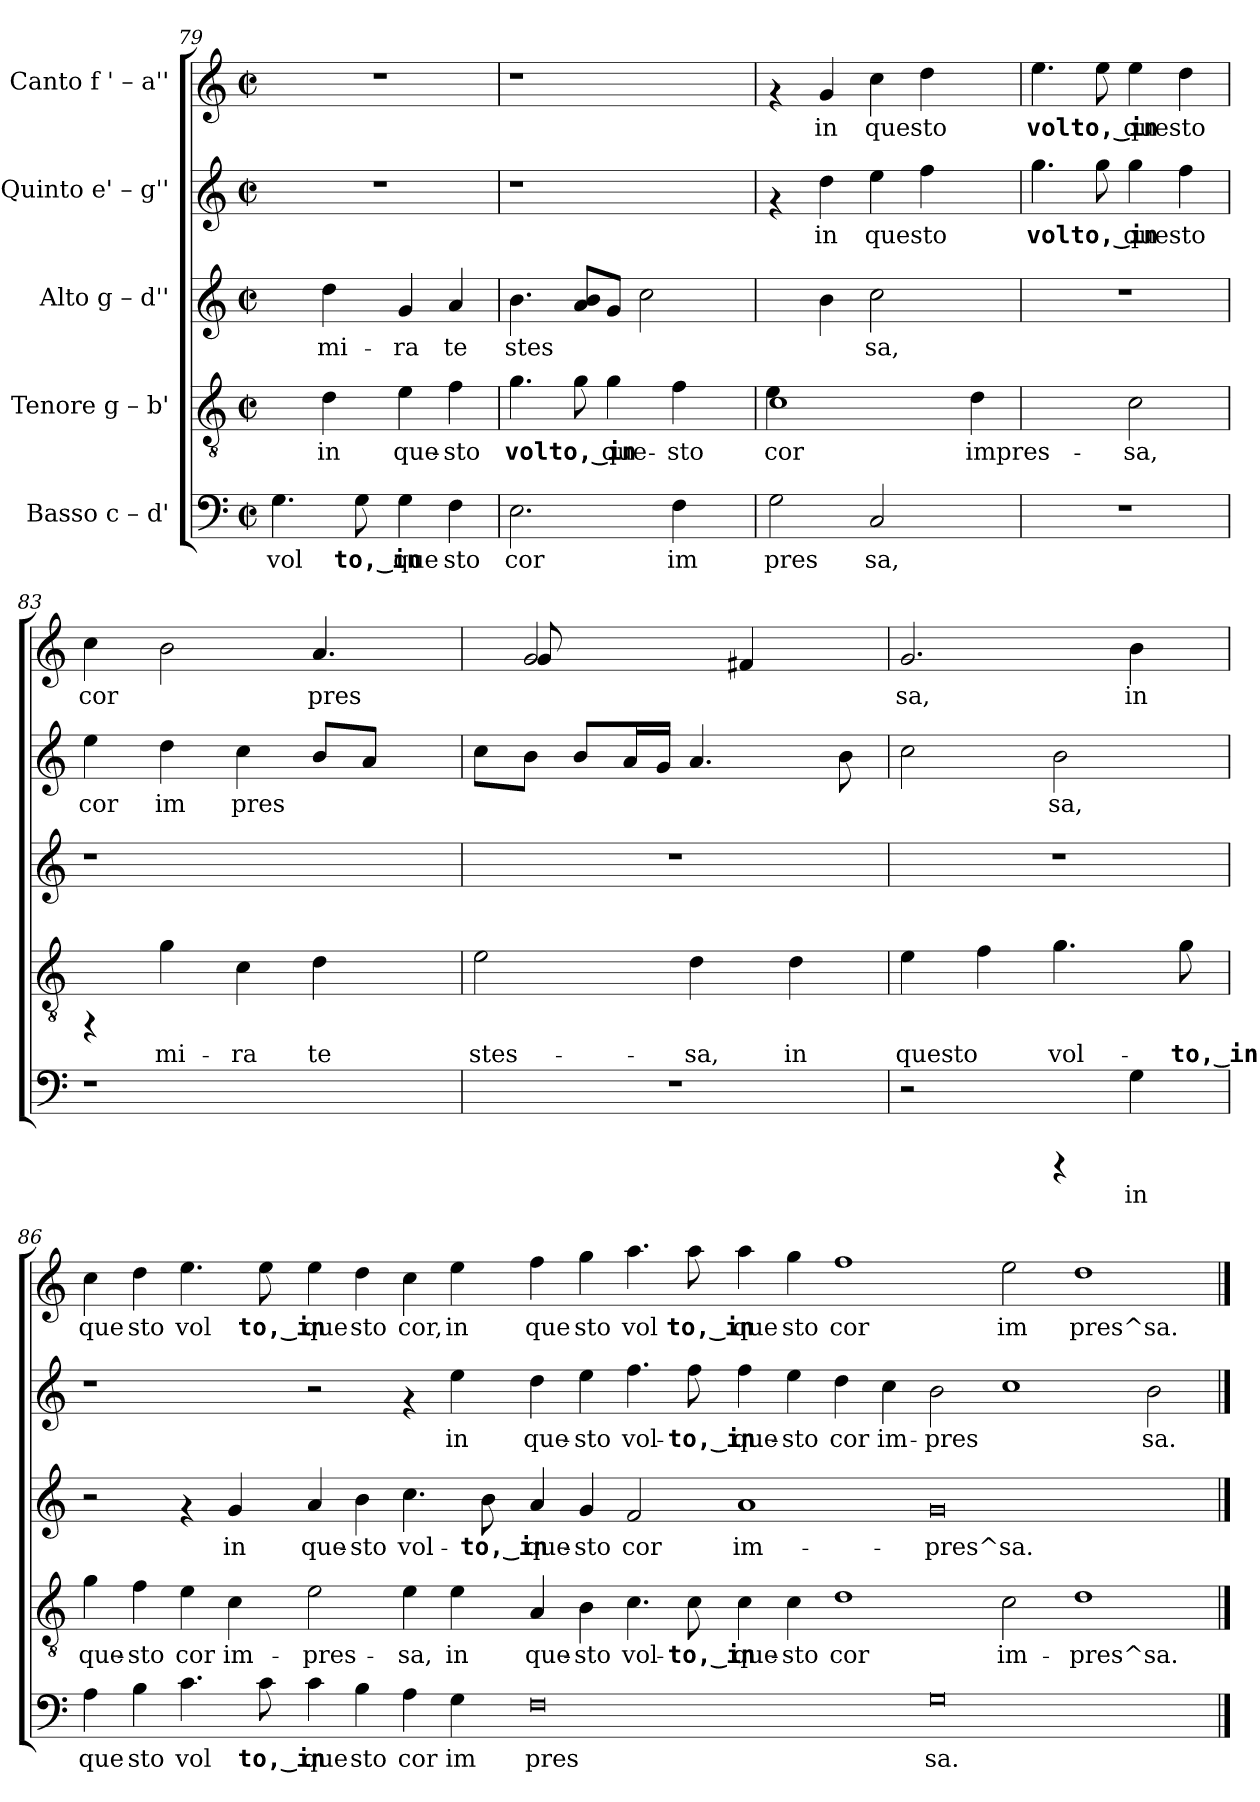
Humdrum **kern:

**kern	**text	**kern	**text	**kern	**text	**kern	**text	**kern	**text
*part5	*part5	*part4	*part4	*part3	*part3	*part2	*part2	*part1	*part1
*staff5	*staff5	*staff4	*staff4	*staff3	*staff3	*staff2	*staff2	*staff1	*staff1
*I"Basso  c – d'	*	*I"Tenore  g – b'	*	*I"Alto  g – d''	*	*I"Quinto  e' – g''	*	*I"Canto  f ' – a''	*
*clefF4	*	*clefGv2	*	*clefG2	*	*clefG2	*	*clefG2	*
*k[]	*	*k[]	*	*k[]	*	*k[]	*	*k[]	*
*C:	*	*C:	*	*C:	*	*C:	*	*C:	*
*M2/2	*	*M2/2	*	*M2/2	*	*M2/2	*	*M2/2	*
*met(c|)	*	*met(c|)	*	*met(c|)	*	*met(c|)	*	*met(c|)	*
=79	=79	=79	=79	=79	=79	=79	=79	=79	=79
!	!LO:LY:b:cj	!	!	!	!	!	!	!	!
4.G\	vol	4ryy	.	4ryy	.	1r	.	1r	.
!	!	!	!LO:LY:b:rj	!	!LO:LY:b:cj	!	!	!	!
.	.	4d\	in	4dd\	mi-	.	.	.	.
!	!LO:LY:b:cj	!	!	!	!	!	!	!	!
8G\	to,‿in	.	.	.	.	.	.	.	.
!	!LO:LY:b:cj	!	!LO:LY:b:rj	!	!LO:LY:b:cj	!	!	!	!
4G\	que	4e\	que-	4g/	-ra	.	.	.	.
!	!LO:LY:b:cj	!	!LO:LY:b:rj	!	!LO:LY:b:cj	!	!	!	!
4F\	sto	4f\	-sto	4a/	te	.	.	.	.
!!LO:LB:g=z
=80	=80	=80	=80	=80	=80	=80	=80	=80	=80
!	!LO:LY:b:cj	!	!LO:LY:b:rj	!	!LO:LY:b:cj	!	!	!	!
2.E\	cor	4.g\	volto,‿in	4.b\	stes	1r	.	1r	.
!	!	!	!LO:LY:b:rj	!	!LO:LY:b:cj	!	!	!	!
.	.	8g\	.	8a/ 8b/L	.	.	.	.	.
!	!	!	!LO:LY:b:rj	!	!LO:LY:b:cj	!	!	!	!
.	.	4g\	que-	8g/J	.	.	.	.	.
.	.	.	.	2cc\	.	.	.	.	.
!	!LO:LY:b:cj	!	!LO:LY:b:rj	!	!	!	!	!	!
4F\	im	4f\	-sto	.	.	.	.	.	.
8ryy	.	8ryy	.	.	.	8ryy	.	8ryy	.
=81	=81	=81	=81	=81	=81	=81	=81	=81	=81
!	!LO:LY:b:cj	!	!LO:LY:b:rj	!	!	!	!	!	!
*	*	*^	*	*	*	*	*	*	*
2G\	pres	1c	4e\	cor	4ryy	.	4rf	.	4rf	.
!	!	!	!	!	!	!LO:LY:b:cj	!	!LO:LY:b:rj	!	!LO:LY:b:rj
.	.	.	1ryy	.	4b\	.	4dd\	in	4g/	in
!	!LO:LY:b:cj	!	!	!	!	!LO:LY:b:cj	!	!LO:LY:b:rj	!	!LO:LY:b:rj
2C/	sa,	.	.	.	2cc\	sa,	4ee\	questo	4cc\	questo
!	!	!	!	!	!	!	!	!LO:LY:b:rj	!	!LO:LY:b:rj
.	.	.	.	.	.	.	4ff\	.	4dd\	.
!	!	!	!	!LO:LY:b:rj	!	!	!	!	!	!
4ryy	.	4d\	.	impres-	4ryy	.	4ryy	.	4ryy	.
*	*	*v	*v	*	*	*	*	*	*	*
=82	=82	=82	=82	=82	=82	=82	=82	=82	=82
!	!	!	!	!	!	!	!LO:LY:b:rj	!	!LO:LY:b:rj
1r	.	2ryy	.	1r	.	4.gg\	volto,‿in	4.ee\	volto,‿in
!	!	!	!	!	!	!	!LO:LY:b:rj	!	!LO:LY:b:rj
.	.	.	.	.	.	8gg\	.	8ee\	.
!	!	!	!LO:LY:b:rj	!	!	!	!LO:LY:b:rj	!	!LO:LY:b:rj
.	.	2c\	-sa,	.	.	4gg\	questo	4ee\	questo
!	!	!	!	!	!	!	!LO:LY:b:rj	!	!LO:LY:b:rj
.	.	.	.	.	.	4ff\	.	4dd\	.
=83	=83	=83	=83	=83	=83	=83	=83	=83	=83
!	!	!	!	!	!	!	!LO:LY:b:rj	!	!LO:LY:b:rj
1r	.	4rFF	.	1r	.	4ee\	cor	4cc\	cor
!	!	!	!LO:LY:b:rj	!	!	!	!LO:LY:b:rj	!	!
.	.	4g\	mi-	.	.	4dd\	im	2b\	.
!	!	!	!LO:LY:b:rj	!	!	!	!LO:LY:b:rj	!	!
.	.	4c\	-ra	.	.	4cc\	pres	.	.
!	!	!	!LO:LY:b:rj	!	!	!	!LO:LY:b:rj	!	!LO:LY:b:rj
.	.	4d\	te	.	.	8b/L	.	4.a/	pres-
!	!	!	!	!	!	!	!LO:LY:b:rj	!	!
.	.	.	.	.	.	8a/J	.	.	.
8ryy	.	8ryy	.	8ryy	.	8ryy	.	.	.
=84	=84	=84	=84	=84	=84	=84	=84	=84	=84
!	!	!	!LO:LY:b:rj	!	!	!	!LO:LY:b:rj	!	!
*	*	*	*	*	*	*	*	*^	*
1r	.	2e\	stes-	1r	.	8cc\L	.	8ryy	8ryy	.
!	!	!	!	!	!	!	!LO:LY:b:rj	!	!	!LO:LY:b:rj
.	.	.	.	.	.	8b\J	.	2g/	8g/	--
!	!	!	!	!	!	!	!LO:LY:b:rj	!	!	!
.	.	.	.	.	.	8b/L	.	.	8ryy	.
!	!	!	!	!	!	!	!LO:LY:b:rj	!	!	!
.	.	.	.	.	.	16a/	.	.	2ryy	.
!	!	!	!	!	!	!	!LO:LY:b:rj	!	!	!
.	.	.	.	.	.	16g/J	.	.	.	.
!	!	!	!LO:LY:b:rj	!	!	!	!LO:LY:b:rj	!	!	!
.	.	4d\	-sa,	.	.	4.a/	.	.	.	.
!	!	!	!	!	!	!	!	!	!	!LO:LY:b:rj
.	.	.	.	.	.	.	.	4f#X/	.	--
!	!	!	!LO:LY:b:rj	!	!	!	!	!	!	!
.	.	4d\	in	.	.	.	.	.	.	.
!	!	!	!	!	!	!	!LO:LY:b:rj	!	!	!
.	.	.	.	.	.	8b\	.	8ryy	8ryy	.
=85	=85	=85	=85	=85	=85	=85	=85	=85	=85	=85
!	!	!	!LO:LY:b:rj	!	!	!	!LO:LY:b:rj	!	!	!LO:LY:b:rj
*	*	*	*	*	*	*	*	*v	*v	*
2r	.	4e\	questo	1r	.	2cc\	.	2.g/	-sa,
!	!	!	!LO:LY:b:rj	!	!	!	!	!	!
.	.	4f\	.	.	.	.	.	.	.
!	!	!	!LO:LY:b:rj	!	!	!	!LO:LY:b:rj	!	!
4rCCC	.	4.g\	vol-	.	.	2b\	sa,	.	.
!	!LO:LY:b:cj	!	!	!	!	!	!	!	!LO:LY:b:rj
4G\	in	.	.	.	.	.	.	4b\	in
!	!	!	!LO:LY:b:rj	!	!	!	!	!	!
.	.	8g\	-to,‿in	.	.	.	.	.	.
!!LO:PB:g=z
=86	=86	=86	=86	=86	=86	=86	=86	=86	=86
!	!LO:LY:b:cj	!	!LO:LY:b:rj	!	!	!	!	!	!LO:LY:b:rj
4A\	que	4g\	que-	2r	.	1r	.	4cc\	que
!	!LO:LY:b:cj	!	!LO:LY:b:rj	!	!	!	!	!	!LO:LY:b:rj
4B\	sto	4f\	-sto	.	.	.	.	4dd\	sto
!	!LO:LY:b:cj	!	!LO:LY:b:rj	!	!	!	!	!	!LO:LY:b:rj
4.c\	vol	4e\	cor	4rf	.	.	.	4.ee\	vol
!	!	!	!LO:LY:b:rj	!	!LO:LY:b:cj	!	!	!	!
.	.	4c\	im-	4g/	in	.	.	.	.
!	!LO:LY:b:cj	!	!	!	!	!	!	!	!LO:LY:b:rj
8c\	to,‿in	.	.	.	.	.	.	8ee\	to,‿in
!	!LO:LY:b:cj	!	!LO:LY:b:rj	!	!LO:LY:b:cj	!	!	!	!LO:LY:b:rj
4c\	que	2e\	-pres-	4a/	que-	2r	.	4ee\	que
!	!LO:LY:b:cj	!	!	!	!LO:LY:b:cj	!	!	!	!LO:LY:b:rj
4B\	sto	.	.	4b\	-sto	.	.	4dd\	sto
!	!LO:LY:b:cj	!	!LO:LY:b:rj	!	!LO:LY:b:cj	!	!	!	!LO:LY:b:rj
4A\	cor	4e\	-sa,	4.cc\	vol-	4rf	.	4cc\	cor,
!	!LO:LY:b:cj	!	!LO:LY:b:rj	!	!	!	!LO:LY:b:rj	!	!LO:LY:b:rj
4G\	im	4e\	in	.	.	4ee\	in	4ee\	in
!	!	!	!	!	!LO:LY:b:cj	!	!	!	!
.	.	.	.	8b\	-to,‿in	.	.	.	.
!	!LO:LY:b:cj	!	!LO:LY:b:rj	!	!LO:LY:b:cj	!	!LO:LY:b:rj	!	!LO:LY:b:rj
0F	pres	4A/	que-	4a/	que-	4dd\	que-	4ff\	que
!	!	!	!LO:LY:b:rj	!	!LO:LY:b:cj	!	!LO:LY:b:rj	!	!LO:LY:b:rj
.	.	4B\	-sto	4g/	-sto	4ee\	-sto	4gg\	sto
!	!	!	!LO:LY:b:rj	!	!LO:LY:b:cj	!	!LO:LY:b:rj	!	!LO:LY:b:rj
.	.	4.c\	vol-	2f/	cor	4.ff\	vol-	4.aa\	vol
!	!	!	!LO:LY:b:rj	!	!	!	!LO:LY:b:rj	!	!LO:LY:b:rj
.	.	8c\	-to,‿in	.	.	8ff\	-to,‿in	8aa\	to,‿in
!	!	!	!LO:LY:b:rj	!	!LO:LY:b:cj	!	!LO:LY:b:rj	!	!LO:LY:b:rj
.	.	4c\	que-	1a	im-	4ff\	que-	4aa\	que
!	!	!	!LO:LY:b:rj	!	!	!	!LO:LY:b:rj	!	!LO:LY:b:rj
.	.	4c\	-sto	.	.	4ee\	-sto	4gg\	sto
!	!	!	!LO:LY:b:rj	!	!	!	!LO:LY:b:rj	!	!LO:LY:b:rj
.	.	1d	cor	.	.	4dd\	cor	1ff	cor
!	!	!	!	!	!	!	!LO:LY:b:rj	!	!
.	.	.	.	.	.	4cc\	im-	.	.
!	!LO:LY:b:cj	!	!	!	!LO:LY:b:cj	!	!LO:LY:b:rj	!	!
0G	sa.	.	.	0g	-pres^sa.-	2b\	-pres-	.	.
!	!	!	!LO:LY:b:rj	!	!	!	!LO:LY:b:rj	!	!LO:LY:b:rj
.	.	2c\	im-	.	.	1cc	--	2ee\	im
!	!	!	!LO:LY:b:rj	!	!	!	!	!	!LO:LY:b:rj
.	.	1d	-pres^sa.-	.	.	.	.	1dd	pres^sa.
!	!	!	!	!	!	!	!LO:LY:b:rj	!	!
.	.	.	.	.	.	2b\	-sa.	.	.
==	==	==	==	==	==	==	==	==	==
*-	*-	*-	*-	*-	*-	*-	*-	*-	*-
